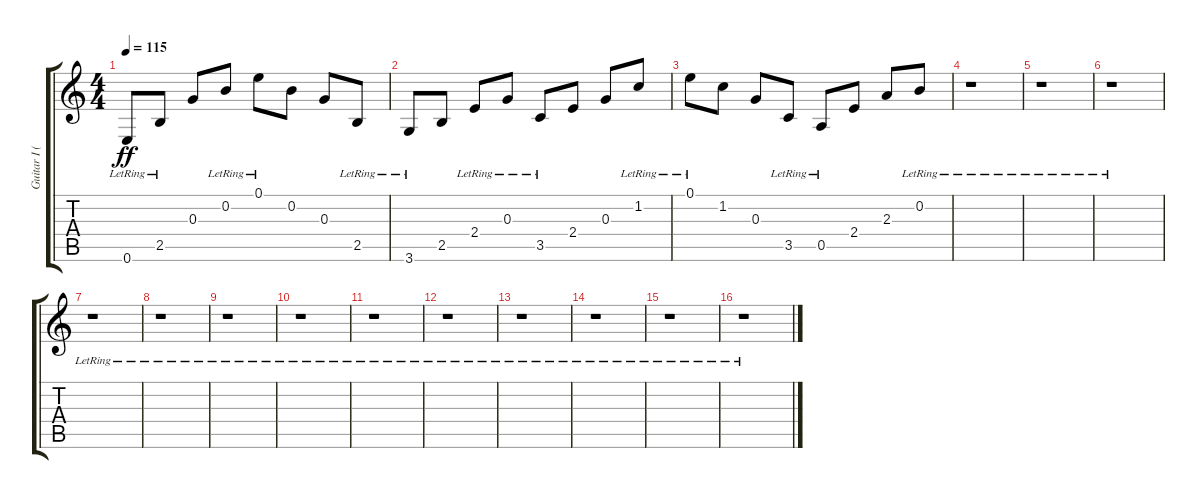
\track ("Guitar I (Emppu)" "Guitar I (") {instrument acousticguitarsteel}
\staff {score tabs}
\tuning (E4 B3 G3 D3 A2 E2) {hide}
\ts (4 4)
\tempo 115
\clef g2
\ks c
0.6{lr}.8{dy ff} 2.5{lr}.8 0.3.8 0.2{lr}.8 0.1{lr}.8 0.2.8 0.3.8 2.5{lr}.8 |
3.6{lr}.8 2.5.8 2.4{lr}.8 0.3{lr}.8 3.5{lr}.8 2.4.8 0.3.8 1.2{lr}.8 |
0.1{lr}.8 1.2.8 0.3.8 3.5{lr}.8 0.5{lr}.8 2.4.8 2.3.8 0.2{lr}.8 |
r.1 |
r.1 |
r.1 |
r.1 |
r.1 |
r.1 |
r.1 |
r.1 |
r.1 |
r.1 |
r.1 |
r.1 |
r.1
